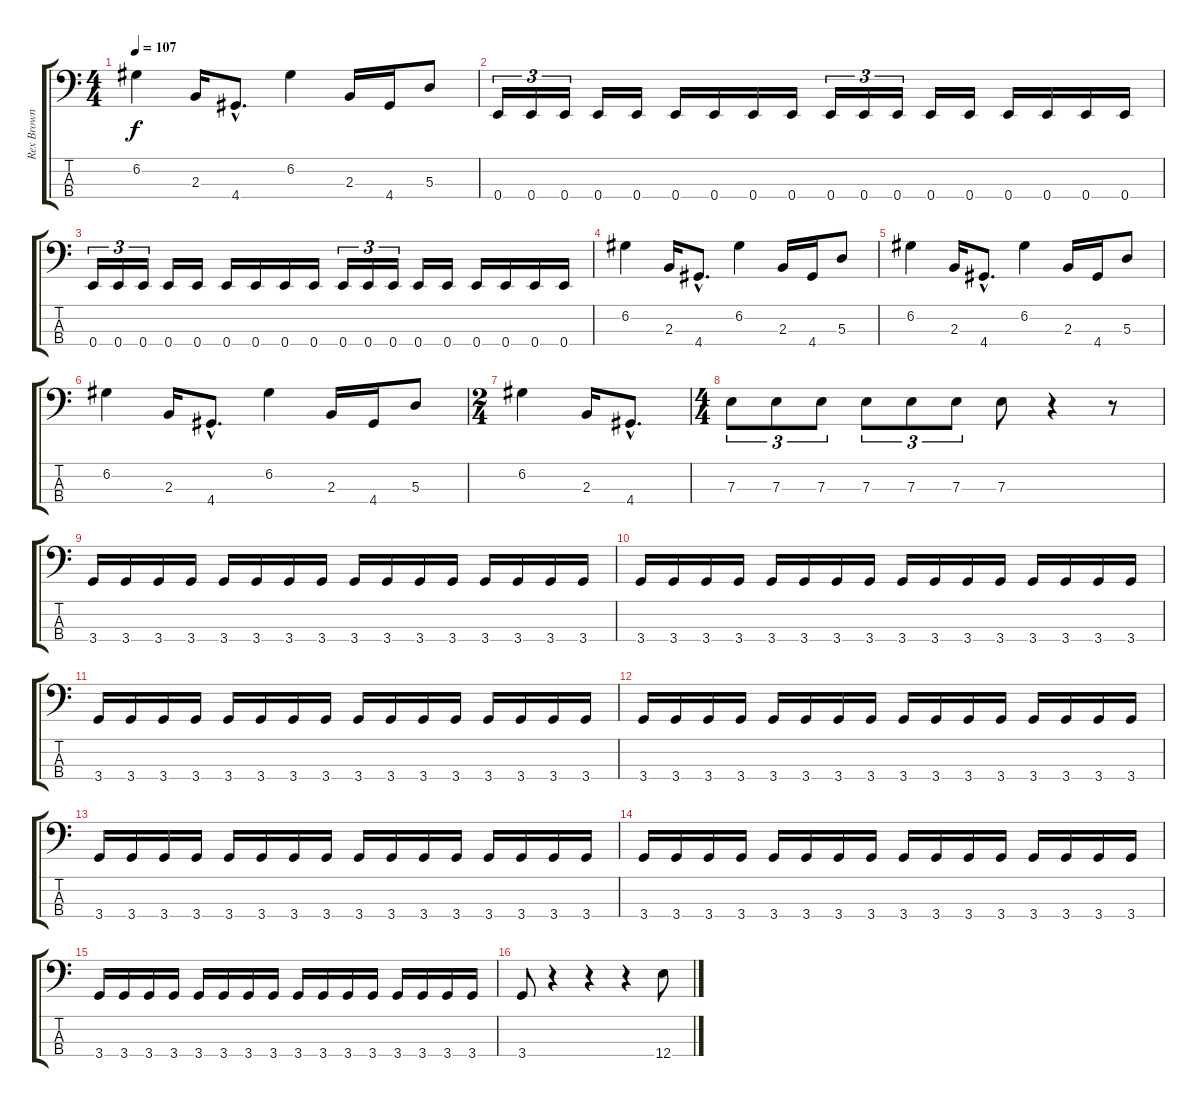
\track ("Rex Brown" "Rex Brown") {instrument electricbasspick}
\staff {score tabs}
\tuning (G2 D2 A1 E1) {hide}
\ts (4 4)
\tempo 107
\clef f4
\ks c
6.2.4{dy f} 2.3.16 4.4{hac}.8{d} 6.2.4 2.3.16 4.4.16 5.3.8 |
0.4.16{tu (3 2)} 0.4.16{tu (3 2)} 0.4.16{tu (3 2)} 0.4.16 0.4.16 0.4.16 0.4.16 0.4.16 0.4.16 0.4.16{tu (3 2)} 0.4.16{tu (3 2)} 0.4.16{tu (3 2)} 0.4.16 0.4.16 0.4.16 0.4.16 0.4.16 0.4.16 |
0.4.16{tu (3 2)} 0.4.16{tu (3 2)} 0.4.16{tu (3 2)} 0.4.16 0.4.16 0.4.16 0.4.16 0.4.16 0.4.16 0.4.16{tu (3 2)} 0.4.16{tu (3 2)} 0.4.16{tu (3 2)} 0.4.16 0.4.16 0.4.16 0.4.16 0.4.16 0.4.16 |
6.2.4 2.3.16 4.4{hac}.8{d} 6.2.4 2.3.16 4.4.16 5.3.8 |
6.2.4 2.3.16 4.4{hac}.8{d} 6.2.4 2.3.16 4.4.16 5.3.8 |
6.2.4 2.3.16 4.4{hac}.8{d} 6.2.4 2.3.16 4.4.16 5.3.8 |
\ts (2 4)
6.2.4 2.3.16 4.4{hac}.8{d} |
\ts (4 4)
7.3.8{tu (3 2)} 7.3.8{tu (3 2)} 7.3.8{tu (3 2)} 7.3.8{tu (3 2)} 7.3.8{tu (3 2)} 7.3.8{tu (3 2)} 7.3.8 r.4 r.8 |
3.4.16 3.4.16 3.4.16 3.4.16 3.4.16 3.4.16 3.4.16 3.4.16 3.4.16 3.4.16 3.4.16 3.4.16 3.4.16 3.4.16 3.4.16 3.4.16 |
3.4.16 3.4.16 3.4.16 3.4.16 3.4.16 3.4.16 3.4.16 3.4.16 3.4.16 3.4.16 3.4.16 3.4.16 3.4.16 3.4.16 3.4.16 3.4.16 |
3.4.16 3.4.16 3.4.16 3.4.16 3.4.16 3.4.16 3.4.16 3.4.16 3.4.16 3.4.16 3.4.16 3.4.16 3.4.16 3.4.16 3.4.16 3.4.16 |
3.4.16 3.4.16 3.4.16 3.4.16 3.4.16 3.4.16 3.4.16 3.4.16 3.4.16 3.4.16 3.4.16 3.4.16 3.4.16 3.4.16 3.4.16 3.4.16 |
3.4.16 3.4.16 3.4.16 3.4.16 3.4.16 3.4.16 3.4.16 3.4.16 3.4.16 3.4.16 3.4.16 3.4.16 3.4.16 3.4.16 3.4.16 3.4.16 |
3.4.16 3.4.16 3.4.16 3.4.16 3.4.16 3.4.16 3.4.16 3.4.16 3.4.16 3.4.16 3.4.16 3.4.16 3.4.16 3.4.16 3.4.16 3.4.16 |
3.4.16 3.4.16 3.4.16 3.4.16 3.4.16 3.4.16 3.4.16 3.4.16 3.4.16 3.4.16 3.4.16 3.4.16 3.4.16 3.4.16 3.4.16 3.4.16 |
3.4.8 r.4 r.4 r.4 12.4{ss}.8
